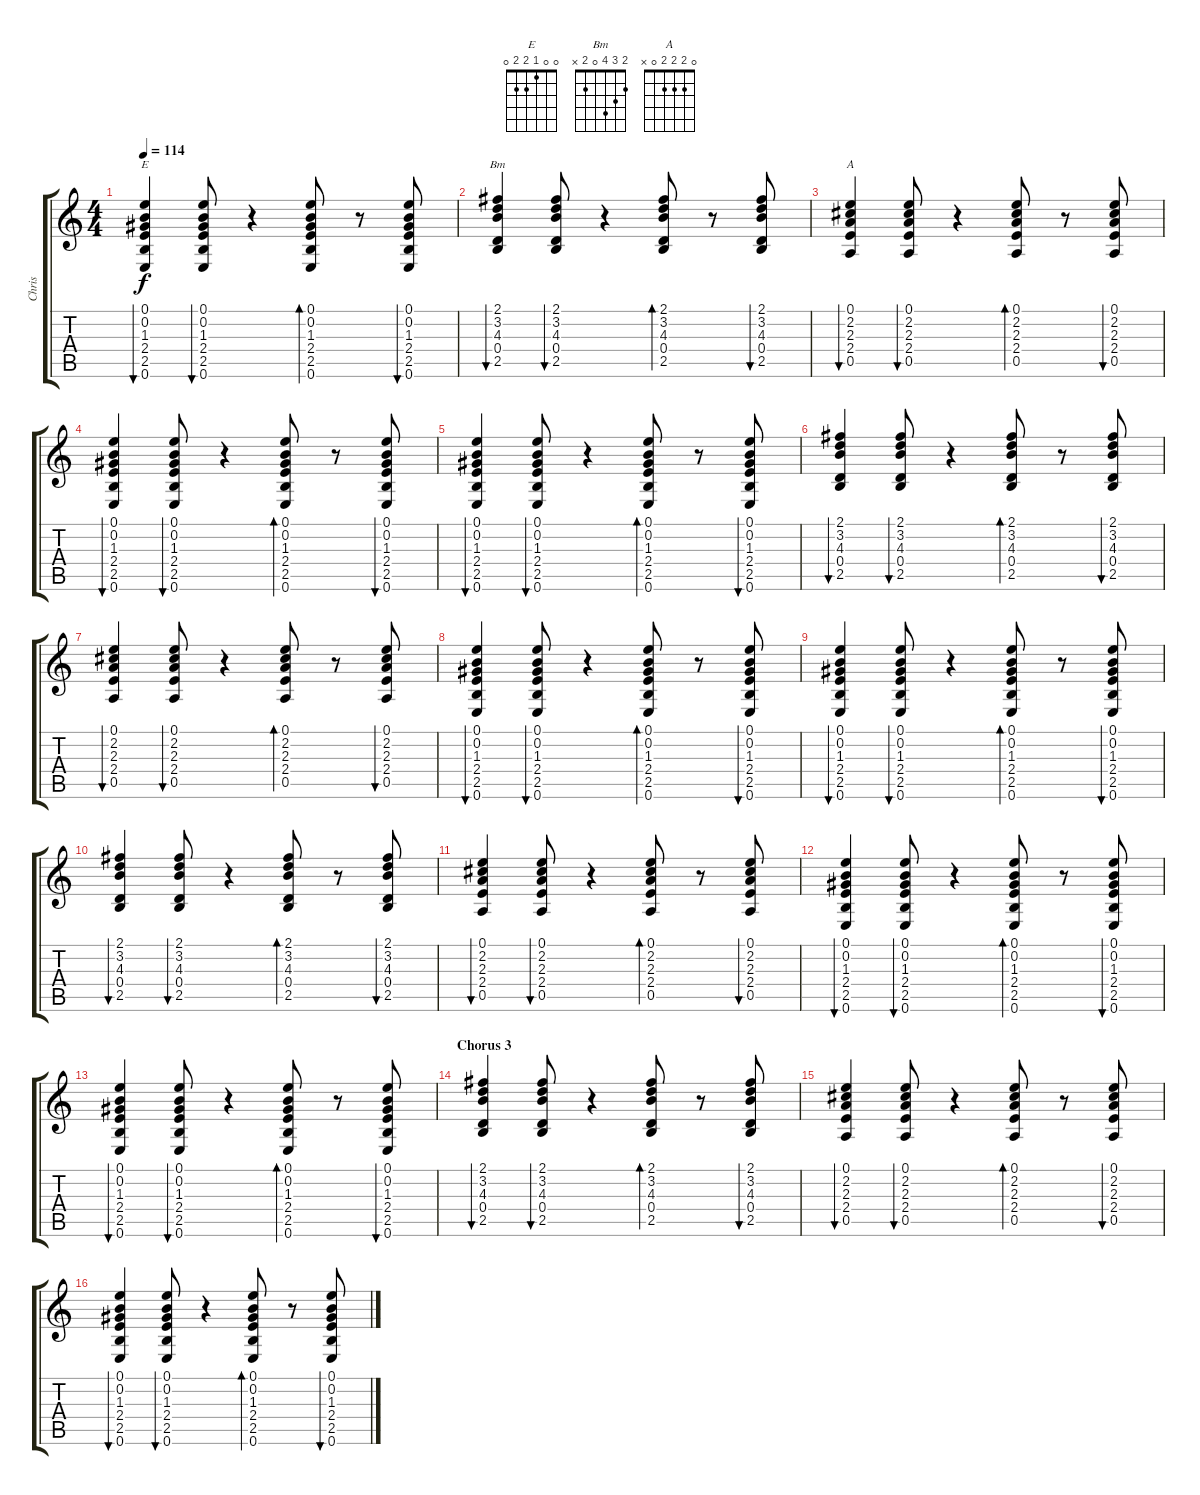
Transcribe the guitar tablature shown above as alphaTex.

\track ("Chris" "Chris") {instrument acousticguitarsteel}
\staff {score tabs}
\tuning (E4 B3 G3 D3 A2 E2) {hide}
\chord ("E" 0 0 1 2 2 0)
\chord ("Bm" 2 3 4 0 2 x)
\chord ("A" 0 2 2 2 0 x)
\ts (4 4)
\tempo 114
\clef g2
\ks c
(0.1 0.2 1.3 2.4 2.5 0.6).4{bu 60 ch "E" dy f} (0.1 0.2 1.3 2.4 2.5 0.6).8{bu 60} r.4 (0.1 0.2 1.3 2.4 2.5 0.6).8{bd 60} r.8 (0.1 0.2 1.3 2.4 2.5 0.6).8{bu 60} |
(2.1 3.2 4.3 0.4 2.5).4{bu 60 ch "Bm"} (2.1 3.2 4.3 0.4 2.5).8{bu 60} r.4 (2.1 3.2 4.3 0.4 2.5).8{bd 60} r.8 (2.1 3.2 4.3 0.4 2.5).8{bu 60} |
(0.1 2.2 2.3 2.4 0.5).4{bu 60 ch "A"} (0.1 2.2 2.3 2.4 0.5).8{bu 60} r.4 (0.1 2.2 2.3 2.4 0.5).8{bd 60} r.8 (0.1 2.2 2.3 2.4 0.5).8{bu 60} |
(0.1 0.2 1.3 2.4 2.5 0.6).4{bu 60} (0.1 0.2 1.3 2.4 2.5 0.6).8{bu 60} r.4 (0.1 0.2 1.3 2.4 2.5 0.6).8{bd 60} r.8 (0.1 0.2 1.3 2.4 2.5 0.6).8{bu 60} |
(0.1 0.2 1.3 2.4 2.5 0.6).4{bu 60} (0.1 0.2 1.3 2.4 2.5 0.6).8{bu 60} r.4 (0.1 0.2 1.3 2.4 2.5 0.6).8{bd 60} r.8 (0.1 0.2 1.3 2.4 2.5 0.6).8{bu 60} |
(2.1 3.2 4.3 0.4 2.5).4{bu 60} (2.1 3.2 4.3 0.4 2.5).8{bu 60} r.4 (2.1 3.2 4.3 0.4 2.5).8{bd 60} r.8 (2.1 3.2 4.3 0.4 2.5).8{bu 60} |
(0.1 2.2 2.3 2.4 0.5).4{bu 60} (0.1 2.2 2.3 2.4 0.5).8{bu 60} r.4 (0.1 2.2 2.3 2.4 0.5).8{bd 60} r.8 (0.1 2.2 2.3 2.4 0.5).8{bu 60} |
(0.1 0.2 1.3 2.4 2.5 0.6).4{bu 60} (0.1 0.2 1.3 2.4 2.5 0.6).8{bu 60} r.4 (0.1 0.2 1.3 2.4 2.5 0.6).8{bd 60} r.8 (0.1 0.2 1.3 2.4 2.5 0.6).8{bu 60} |
(0.1 0.2 1.3 2.4 2.5 0.6).4{bu 60} (0.1 0.2 1.3 2.4 2.5 0.6).8{bu 60} r.4 (0.1 0.2 1.3 2.4 2.5 0.6).8{bd 60} r.8 (0.1 0.2 1.3 2.4 2.5 0.6).8{bu 60} |
(2.1 3.2 4.3 0.4 2.5).4{bu 60} (2.1 3.2 4.3 0.4 2.5).8{bu 60} r.4 (2.1 3.2 4.3 0.4 2.5).8{bd 60} r.8 (2.1 3.2 4.3 0.4 2.5).8{bu 60} |
(0.1 2.2 2.3 2.4 0.5).4{bu 60} (0.1 2.2 2.3 2.4 0.5).8{bu 60} r.4 (0.1 2.2 2.3 2.4 0.5).8{bd 60} r.8 (0.1 2.2 2.3 2.4 0.5).8{bu 60} |
(0.1 0.2 1.3 2.4 2.5 0.6).4{bu 60} (0.1 0.2 1.3 2.4 2.5 0.6).8{bu 60} r.4 (0.1 0.2 1.3 2.4 2.5 0.6).8{bd 60} r.8 (0.1 0.2 1.3 2.4 2.5 0.6).8{bu 60} |
(0.1 0.2 1.3 2.4 2.5 0.6).4{bu 60} (0.1 0.2 1.3 2.4 2.5 0.6).8{bu 60} r.4 (0.1 0.2 1.3 2.4 2.5 0.6).8{bd 60} r.8 (0.1 0.2 1.3 2.4 2.5 0.6).8{bu 60} |
\section ("" "Chorus 3")
(2.1 3.2 4.3 0.4 2.5).4{bu 60} (2.1 3.2 4.3 0.4 2.5).8{bu 60} r.4 (2.1 3.2 4.3 0.4 2.5).8{bd 60} r.8 (2.1 3.2 4.3 0.4 2.5).8{bu 60} |
(0.1 2.2 2.3 2.4 0.5).4{bu 60} (0.1 2.2 2.3 2.4 0.5).8{bu 60} r.4 (0.1 2.2 2.3 2.4 0.5).8{bd 60} r.8 (0.1 2.2 2.3 2.4 0.5).8{bu 60} |
(0.1 0.2 1.3 2.4 2.5 0.6).4{bu 60} (0.1 0.2 1.3 2.4 2.5 0.6).8{bu 60} r.4 (0.1 0.2 1.3 2.4 2.5 0.6).8{bd 60} r.8 (0.1 0.2 1.3 2.4 2.5 0.6).8{bu 60}
